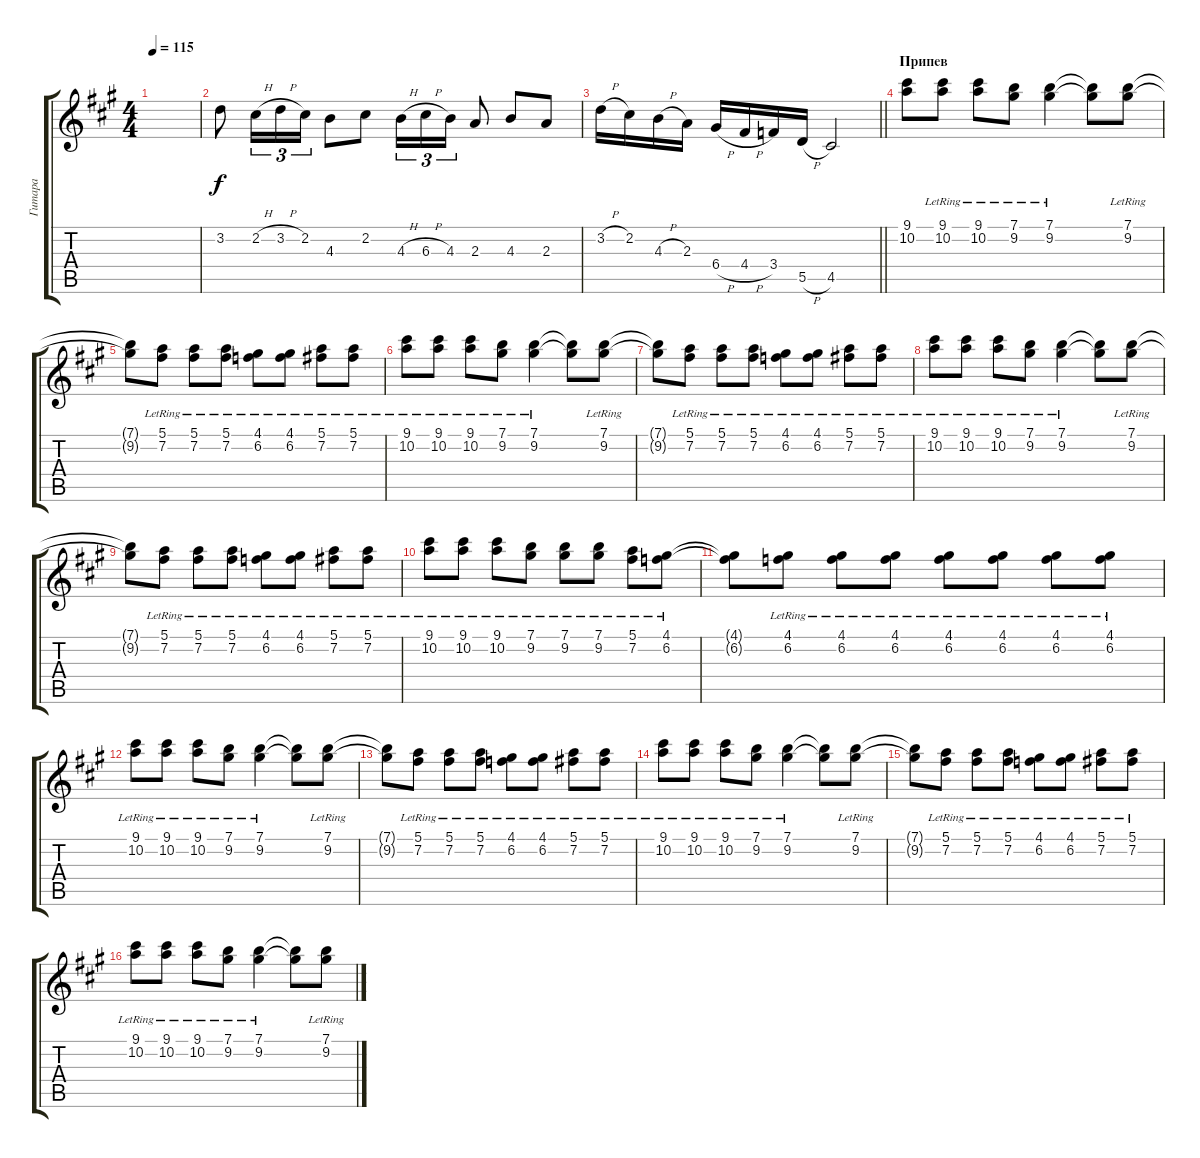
\track ("Гитара" "Гитара") {instrument acousticguitarsteel}
\staff {score tabs}
\tuning (E4 B3 G3 D3 A2 E2) {hide}
\ts (4 4)
\tempo 115
\clef g2
\ks f#minor
|
3.2.8{volume 16 instrument acousticguitarsteel} 2.2{h}.16{tu (3 2)} 3.2{h}.16{tu (3 2)} 2.2.16{tu (3 2)} 4.3.8 2.2.8 4.3{h}.16{tu (3 2)} 6.3{h}.16{tu (3 2)} 4.3.16{tu (3 2)} 2.3.8 4.3.8 2.3.8 |
\barLineRight lightlight
3.2{h}.16 2.2.16 4.3{h}.16 2.3.16 6.4{h}.16 4.4{h}.16 3.4.16 5.5{h}.16 4.5.2 |
\section ("" "Припев")
(9.1 10.2).8{volume 15} (9.1{lr} 10.2{lr}).8 (9.1{lr} 10.2{lr}).8 (7.1{lr} 9.2{lr}).8 (7.1{lr} 9.2{lr}).4 (7.1{t} 9.2{t}).8 (7.1{lr} 9.2{lr}).8 |
(7.1{t} 9.2{t}).8 (5.1{lr} 7.2{lr}).8 (5.1{lr} 7.2{lr}).8 (5.1{lr} 7.2{lr}).8 (4.1{lr} 6.2{lr}).8 (4.1{lr} 6.2{lr}).8 (5.1{lr} 7.2{lr}).8 (5.1{lr} 7.2{lr}).8 |
(9.1{lr} 10.2{lr}).8 (9.1{lr} 10.2{lr}).8 (9.1{lr} 10.2{lr}).8 (7.1{lr} 9.2{lr}).8 (7.1{lr} 9.2{lr}).4 (7.1{t} 9.2{t}).8 (7.1{lr} 9.2{lr}).8 |
(7.1{t} 9.2{t}).8 (5.1{lr} 7.2{lr}).8 (5.1{lr} 7.2{lr}).8 (5.1{lr} 7.2{lr}).8 (4.1{lr} 6.2{lr}).8 (4.1{lr} 6.2{lr}).8 (5.1{lr} 7.2{lr}).8 (5.1{lr} 7.2{lr}).8 |
(9.1{lr} 10.2{lr}).8 (9.1{lr} 10.2{lr}).8 (9.1{lr} 10.2{lr}).8 (7.1{lr} 9.2{lr}).8 (7.1{lr} 9.2{lr}).4 (7.1{t} 9.2{t}).8 (7.1{lr} 9.2{lr}).8 |
(7.1{t} 9.2{t}).8 (5.1{lr} 7.2{lr}).8 (5.1{lr} 7.2{lr}).8 (5.1{lr} 7.2{lr}).8 (4.1{lr} 6.2{lr}).8 (4.1{lr} 6.2{lr}).8 (5.1{lr} 7.2{lr}).8 (5.1{lr} 7.2{lr}).8 |
(9.1{lr} 10.2{lr}).8 (9.1{lr} 10.2{lr}).8 (9.1{lr} 10.2{lr}).8 (7.1{lr} 9.2{lr}).8 (7.1{lr} 9.2{lr}).8 (7.1{lr} 9.2{lr}).8 (5.1{lr} 7.2{lr}).8 (4.1{lr} 6.2{lr}).8 |
(4.1{t} 6.2{t}).8 (4.1{lr} 6.2{lr}).8 (4.1{lr} 6.2{lr}).8 (4.1{lr} 6.2{lr}).8 (4.1{lr} 6.2{lr}).8 (4.1{lr} 6.2{lr}).8 (4.1{lr} 6.2{lr}).8 (4.1{lr} 6.2{lr}).8 |
(9.1{lr} 10.2{lr}).8 (9.1{lr} 10.2{lr}).8 (9.1{lr} 10.2{lr}).8 (7.1{lr} 9.2{lr}).8 (7.1{lr} 9.2{lr}).4 (7.1{t} 9.2{t}).8 (7.1{lr} 9.2{lr}).8 |
(7.1{t} 9.2{t}).8 (5.1{lr} 7.2{lr}).8 (5.1{lr} 7.2{lr}).8 (5.1{lr} 7.2{lr}).8 (4.1{lr} 6.2{lr}).8 (4.1{lr} 6.2{lr}).8 (5.1{lr} 7.2{lr}).8 (5.1{lr} 7.2{lr}).8 |
(9.1{lr} 10.2{lr}).8 (9.1{lr} 10.2{lr}).8 (9.1{lr} 10.2{lr}).8 (7.1{lr} 9.2{lr}).8 (7.1{lr} 9.2{lr}).4 (7.1{t} 9.2{t}).8 (7.1{lr} 9.2{lr}).8 |
(7.1{t} 9.2{t}).8 (5.1{lr} 7.2{lr}).8 (5.1{lr} 7.2{lr}).8 (5.1{lr} 7.2{lr}).8 (4.1{lr} 6.2{lr}).8 (4.1{lr} 6.2{lr}).8 (5.1{lr} 7.2{lr}).8 (5.1{lr} 7.2{lr}).8 |
(9.1{lr} 10.2{lr}).8 (9.1{lr} 10.2{lr}).8 (9.1{lr} 10.2{lr}).8 (7.1{lr} 9.2{lr}).8 (7.1{lr} 9.2{lr}).4 (7.1{t} 9.2{t}).8 (7.1{lr} 9.2{lr}).8
